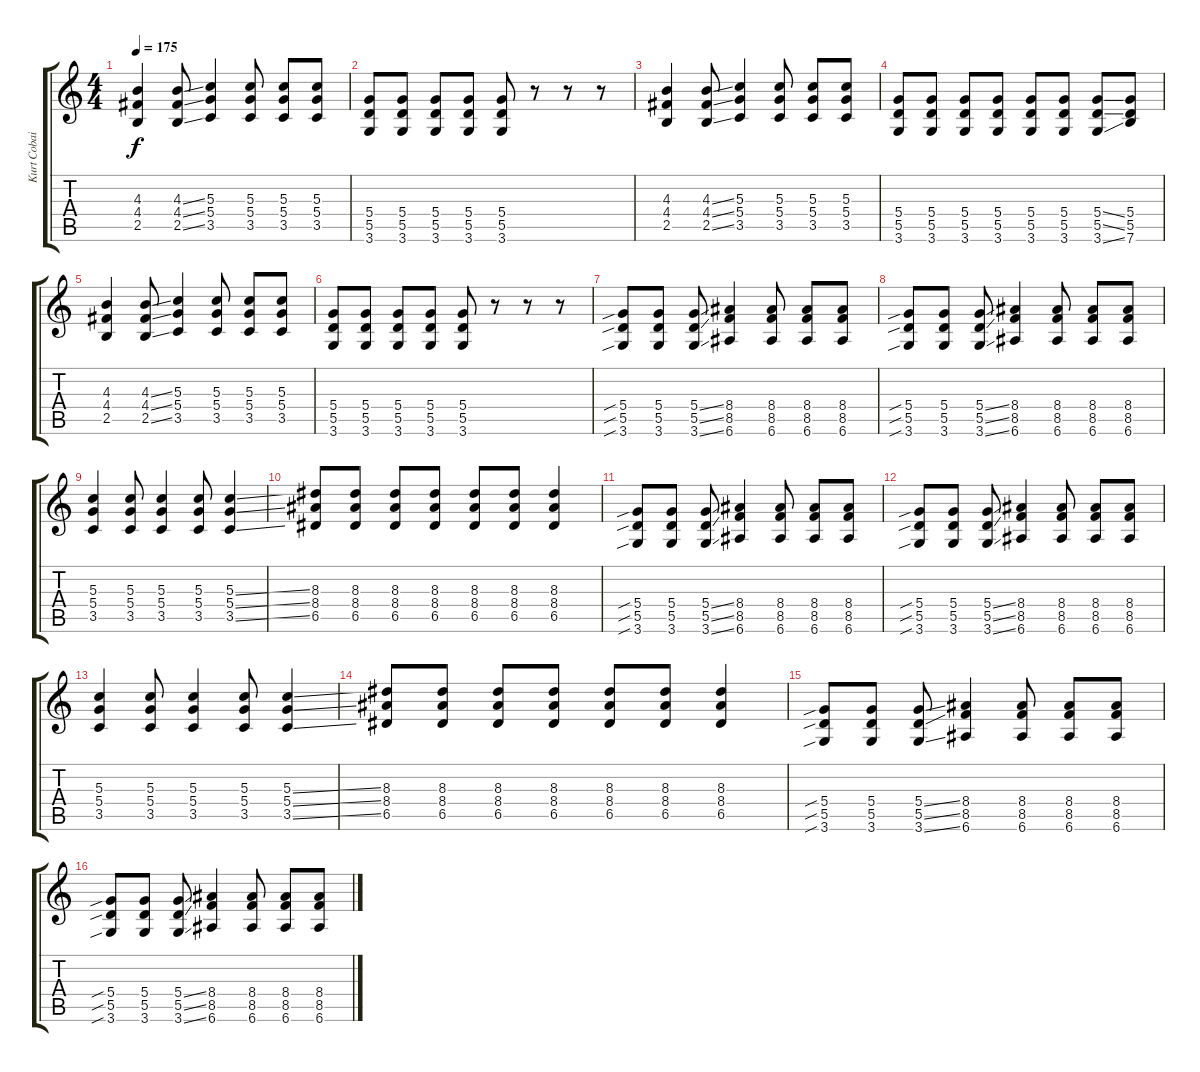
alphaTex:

\track ("Kurt Cobain" "Kurt Cobai") {instrument distortionguitar}
\staff {score tabs}
\tuning (E4 B3 G3 D3 A2 E2) {hide}
\ts (4 4)
\tempo 175
\clef g2
\ks c
(4.3 4.4 2.5).4{dy f} (4.3{ss} 4.4{ss} 2.5{ss}).8 (5.3 5.4 3.5).4 (5.3 5.4 3.5).8 (5.3 5.4 3.5).8 (5.3 5.4 3.5).8 |
(5.4 5.5 3.6).8 (5.4 5.5 3.6).8 (5.4 5.5 3.6).8 (5.4 5.5 3.6).8 (5.4 5.5 3.6).8 r.8 r.8 r.8 |
(4.3 4.4 2.5).4 (4.3{ss} 4.4{ss} 2.5{ss}).8 (5.3 5.4 3.5).4 (5.3 5.4 3.5).8 (5.3 5.4 3.5).8 (5.3 5.4 3.5).8 |
(5.4 5.5 3.6).8 (5.4 5.5 3.6).8 (5.4 5.5 3.6).8 (5.4 5.5 3.6).8 (5.4 5.5 3.6).8 (5.4 5.5 3.6).8 (5.4{ss} 5.5{ss} 3.6{ss}).8 (5.4 5.5 7.6).8 |
(4.3 4.4 2.5).4 (4.3{ss} 4.4{ss} 2.5{ss}).8 (5.3 5.4 3.5).4 (5.3 5.4 3.5).8 (5.3 5.4 3.5).8 (5.3 5.4 3.5).8 |
(5.4 5.5 3.6).8 (5.4 5.5 3.6).8 (5.4 5.5 3.6).8 (5.4 5.5 3.6).8 (5.4 5.5 3.6).8 r.8 r.8 r.8 |
(5.4{sib} 5.5{sib} 3.6{sib}).8 (5.4 5.5 3.6).8 (5.4{ss} 5.5{ss} 3.6{ss}).8 (8.4 8.5 6.6).4 (8.4 8.5 6.6).8 (8.4 8.5 6.6).8 (8.4 8.5 6.6).8 |
(5.4{sib} 5.5{sib} 3.6{sib}).8 (5.4 5.5 3.6).8 (5.4{ss} 5.5{ss} 3.6{ss}).8 (8.4 8.5 6.6).4 (8.4 8.5 6.6).8 (8.4 8.5 6.6).8 (8.4 8.5 6.6).8 |
(5.3 5.4 3.5).4 (5.3 5.4 3.5).8 (5.3 5.4 3.5).4 (5.3 5.4 3.5).8 (5.3{ss} 5.4{ss} 3.5{ss}).4 |
(8.3 8.4 6.5).8 (8.3 8.4 6.5).8 (8.3 8.4 6.5).8 (8.3 8.4 6.5).8 (8.3 8.4 6.5).8 (8.3 8.4 6.5).8 (8.3 8.4 6.5).4 |
(5.4{sib} 5.5{sib} 3.6{sib}).8 (5.4 5.5 3.6).8 (5.4{ss} 5.5{ss} 3.6{ss}).8 (8.4 8.5 6.6).4 (8.4 8.5 6.6).8 (8.4 8.5 6.6).8 (8.4 8.5 6.6).8 |
(5.4{sib} 5.5{sib} 3.6{sib}).8 (5.4 5.5 3.6).8 (5.4{ss} 5.5{ss} 3.6{ss}).8 (8.4 8.5 6.6).4 (8.4 8.5 6.6).8 (8.4 8.5 6.6).8 (8.4 8.5 6.6).8 |
(5.3 5.4 3.5).4 (5.3 5.4 3.5).8 (5.3 5.4 3.5).4 (5.3 5.4 3.5).8 (5.3{ss} 5.4{ss} 3.5{ss}).4 |
(8.3 8.4 6.5).8 (8.3 8.4 6.5).8 (8.3 8.4 6.5).8 (8.3 8.4 6.5).8 (8.3 8.4 6.5).8 (8.3 8.4 6.5).8 (8.3 8.4 6.5).4 |
(5.4{sib} 5.5{sib} 3.6{sib}).8 (5.4 5.5 3.6).8 (5.4{ss} 5.5{ss} 3.6{ss}).8 (8.4 8.5 6.6).4 (8.4 8.5 6.6).8 (8.4 8.5 6.6).8 (8.4 8.5 6.6).8 |
(5.4{sib} 5.5{sib} 3.6{sib}).8 (5.4 5.5 3.6).8 (5.4{ss} 5.5{ss} 3.6{ss}).8 (8.4 8.5 6.6).4 (8.4 8.5 6.6).8 (8.4 8.5 6.6).8 (8.4 8.5 6.6).8
